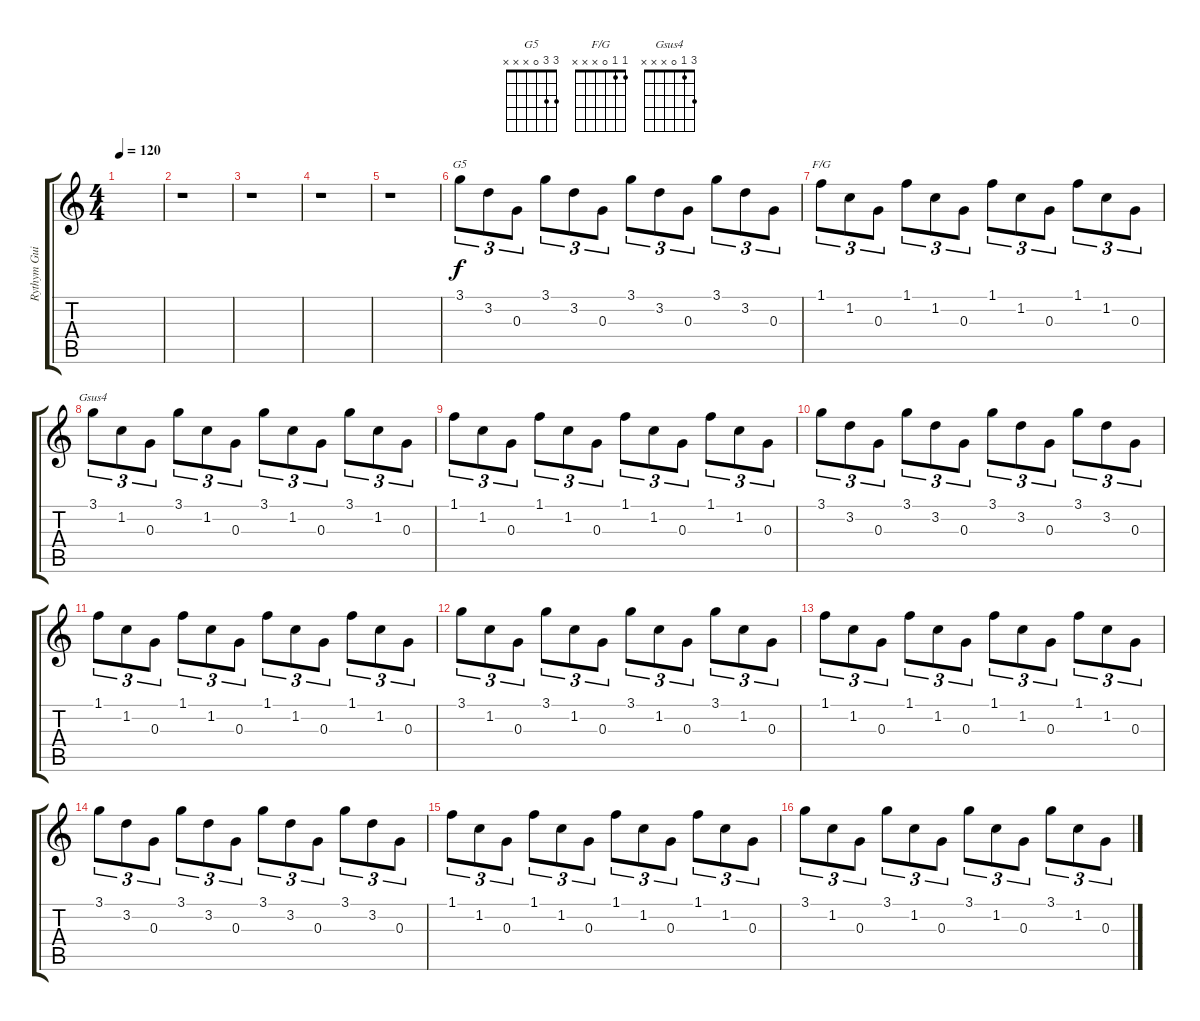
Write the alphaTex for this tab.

\track ("Rythym Guitar" "Rythym Gui") {instrument acousticguitarsteel}
\staff {score tabs}
\tuning (E4 B3 G3 D3 A2 E2) {hide}
\chord ("G5" 3 3 0 x x x)
\chord ("F/G" 1 1 0 x x x)
\chord ("Gsus4" 3 1 0 x x x)
\ts (4 4)
\tempo 120
\clef g2
\ks c
|
r.1 |
r.1 |
r.1 |
r.1 |
3.1.8{tu (3 2) ch "G5"} 3.2.8{tu (3 2)} 0.3.8{tu (3 2)} 3.1.8{tu (3 2)} 3.2.8{tu (3 2)} 0.3.8{tu (3 2)} 3.1.8{tu (3 2)} 3.2.8{tu (3 2)} 0.3.8{tu (3 2)} 3.1.8{tu (3 2)} 3.2.8{tu (3 2)} 0.3.8{tu (3 2)} |
1.1.8{tu (3 2) ch "F/G"} 1.2.8{tu (3 2)} 0.3.8{tu (3 2)} 1.1.8{tu (3 2)} 1.2.8{tu (3 2)} 0.3.8{tu (3 2)} 1.1.8{tu (3 2)} 1.2.8{tu (3 2)} 0.3.8{tu (3 2)} 1.1.8{tu (3 2)} 1.2.8{tu (3 2)} 0.3.8{tu (3 2)} |
3.1.8{tu (3 2) ch "Gsus4"} 1.2.8{tu (3 2)} 0.3.8{tu (3 2)} 3.1.8{tu (3 2)} 1.2.8{tu (3 2)} 0.3.8{tu (3 2)} 3.1.8{tu (3 2)} 1.2.8{tu (3 2)} 0.3.8{tu (3 2)} 3.1.8{tu (3 2)} 1.2.8{tu (3 2)} 0.3.8{tu (3 2)} |
1.1.8{tu (3 2)} 1.2.8{tu (3 2)} 0.3.8{tu (3 2)} 1.1.8{tu (3 2)} 1.2.8{tu (3 2)} 0.3.8{tu (3 2)} 1.1.8{tu (3 2)} 1.2.8{tu (3 2)} 0.3.8{tu (3 2)} 1.1.8{tu (3 2)} 1.2.8{tu (3 2)} 0.3.8{tu (3 2)} |
3.1.8{tu (3 2)} 3.2.8{tu (3 2)} 0.3.8{tu (3 2)} 3.1.8{tu (3 2)} 3.2.8{tu (3 2)} 0.3.8{tu (3 2)} 3.1.8{tu (3 2)} 3.2.8{tu (3 2)} 0.3.8{tu (3 2)} 3.1.8{tu (3 2)} 3.2.8{tu (3 2)} 0.3.8{tu (3 2)} |
1.1.8{tu (3 2)} 1.2.8{tu (3 2)} 0.3.8{tu (3 2)} 1.1.8{tu (3 2)} 1.2.8{tu (3 2)} 0.3.8{tu (3 2)} 1.1.8{tu (3 2)} 1.2.8{tu (3 2)} 0.3.8{tu (3 2)} 1.1.8{tu (3 2)} 1.2.8{tu (3 2)} 0.3.8{tu (3 2)} |
3.1.8{tu (3 2)} 1.2.8{tu (3 2)} 0.3.8{tu (3 2)} 3.1.8{tu (3 2)} 1.2.8{tu (3 2)} 0.3.8{tu (3 2)} 3.1.8{tu (3 2)} 1.2.8{tu (3 2)} 0.3.8{tu (3 2)} 3.1.8{tu (3 2)} 1.2.8{tu (3 2)} 0.3.8{tu (3 2)} |
1.1.8{tu (3 2)} 1.2.8{tu (3 2)} 0.3.8{tu (3 2)} 1.1.8{tu (3 2)} 1.2.8{tu (3 2)} 0.3.8{tu (3 2)} 1.1.8{tu (3 2)} 1.2.8{tu (3 2)} 0.3.8{tu (3 2)} 1.1.8{tu (3 2)} 1.2.8{tu (3 2)} 0.3.8{tu (3 2)} |
3.1.8{tu (3 2)} 3.2.8{tu (3 2)} 0.3.8{tu (3 2)} 3.1.8{tu (3 2)} 3.2.8{tu (3 2)} 0.3.8{tu (3 2)} 3.1.8{tu (3 2)} 3.2.8{tu (3 2)} 0.3.8{tu (3 2)} 3.1.8{tu (3 2)} 3.2.8{tu (3 2)} 0.3.8{tu (3 2)} |
1.1.8{tu (3 2)} 1.2.8{tu (3 2)} 0.3.8{tu (3 2)} 1.1.8{tu (3 2)} 1.2.8{tu (3 2)} 0.3.8{tu (3 2)} 1.1.8{tu (3 2)} 1.2.8{tu (3 2)} 0.3.8{tu (3 2)} 1.1.8{tu (3 2)} 1.2.8{tu (3 2)} 0.3.8{tu (3 2)} |
3.1.8{tu (3 2)} 1.2.8{tu (3 2)} 0.3.8{tu (3 2)} 3.1.8{tu (3 2)} 1.2.8{tu (3 2)} 0.3.8{tu (3 2)} 3.1.8{tu (3 2)} 1.2.8{tu (3 2)} 0.3.8{tu (3 2)} 3.1.8{tu (3 2)} 1.2.8{tu (3 2)} 0.3.8{tu (3 2)}
